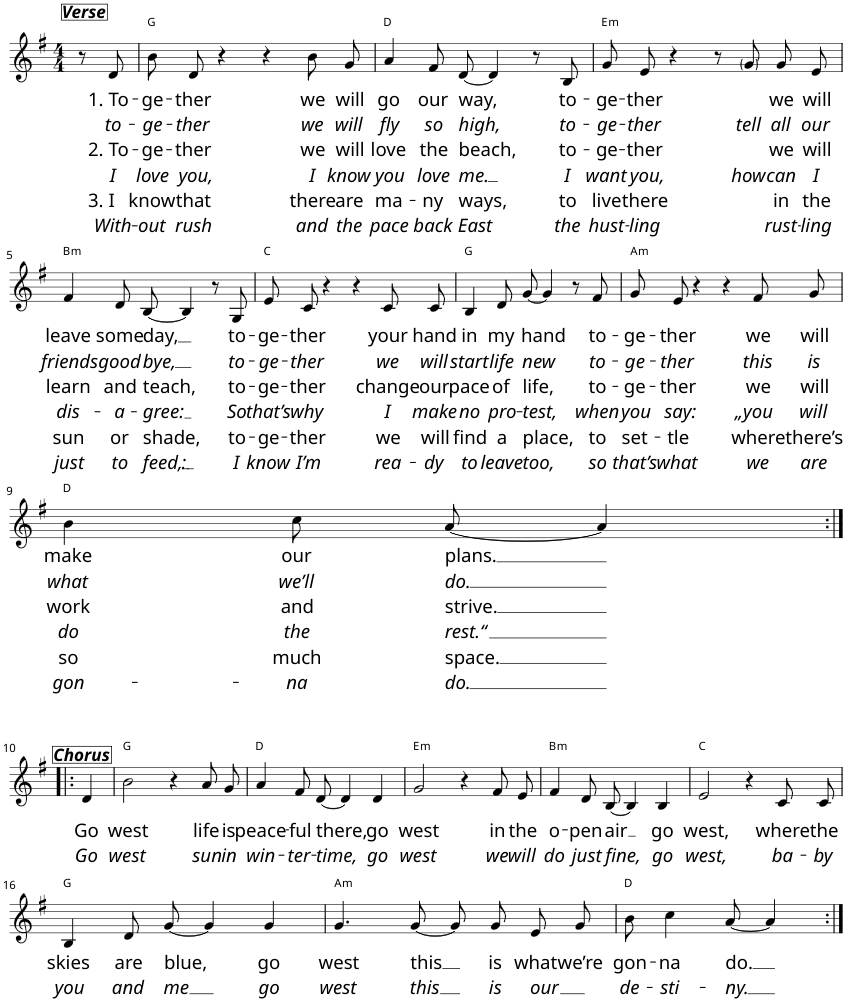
**kern	**text	**text	**text	**text	**text	**text	**harte
*part1	*part1	*part1	*part1	*part1	*part1	*part1	*part1
*staff1	*staff1	*staff1	*staff1	*staff1	*staff1	*staff1	*
*I"P1	*	*	*	*	*	*	*
*clefG2	*	*	*	*	*	*	*
*k[f#]	*	*	*	*	*	*	*
*G:	*	*	*	*	*	*	*
*M4/4	*	*	*	*	*	*	*
=1	=1	=1	=1	=1	=1	=1	=1
!LO:TX:a:Bi:t=Verse	!	!	!	!	!	!	!
8r	.	.	.	.	.	.	.
!	!LO:LY:b	!LO:LY:b	!LO:LY:b	!LO:LY:b	!LO:LY:b	!LO:LY:b	!
8d/	1. To-	to-	2. To-	I	3. I	With-	.
=2	=2	=2	=2	=2	=2	=2	=2
!	!LO:LY:b	!LO:LY:b	!LO:LY:b	!LO:LY:b	!LO:LY:b	!LO:LY:b	!
8b/L	-ge-	-ge-	-ge-	love	know	-out	G:maj
!	!LO:LY:b	!LO:LY:b	!LO:LY:b	!LO:LY:b	!LO:LY:b	!LO:LY:b	!
8d/J	-ther	-ther	-ther	you,	that	rush	.
4r	.	.	.	.	.	.	.
4r	.	.	.	.	.	.	.
!	!LO:LY:b	!LO:LY:b	!LO:LY:b	!LO:LY:b	!LO:LY:b	!LO:LY:b	!
8b/L	we	we	we	I	there	and	.
!	!LO:LY:b	!LO:LY:b	!LO:LY:b	!LO:LY:b	!LO:LY:b	!LO:LY:b	!
8g/J	will	will	will	know	are	the	.
=3	=3	=3	=3	=3	=3	=3	=3
!	!LO:LY:b	!LO:LY:b	!LO:LY:b	!LO:LY:b	!LO:LY:b	!LO:LY:b	!
4a/	go	fly	love	you	ma-	pace	D:maj
!	!LO:LY:b	!LO:LY:b	!LO:LY:b	!LO:LY:b	!LO:LY:b	!LO:LY:b	!
8f#/L	our	so	the	love	-ny	back	.
!	!LO:LY:b	!LO:LY:b	!LO:LY:b	!LO:LY:b	!LO:LY:b	!LO:LY:b	!
[8d/J	way,	high,	beach,	me.	ways,	East	.
4d/]	.	.	.	.	.	.	.
8r	.	.	.	.	.	.	.
!	!LO:LY:b	!LO:LY:b	!LO:LY:b	!LO:LY:b	!LO:LY:b	!LO:LY:b	!
8B/	to-	to-	to-	I	to	the	.
=4	=4	=4	=4	=4	=4	=4	=4
!	!LO:LY:b	!LO:LY:b	!LO:LY:b	!LO:LY:b	!LO:LY:b	!LO:LY:b	!LO:H:kt=m
8g/L	ge-	-ge-	-ge-	want	-live	hust-	E:min
!	!LO:LY:b	!LO:LY:b	!LO:LY:b	!LO:LY:b	!LO:LY:b	!LO:LY:b	!
8e/J	-ther	-ther	-ther	you,	there	-ling	.
4r	.	.	.	.	.	.	.
8r	.	.	.	.	.	.	.
!	!	!LO:LY:b	!	!LO:LY:b	!	!	!
8g/	.	tell	.	how	.	.	.
!	!LO:LY:b	!LO:LY:b	!LO:LY:b	!LO:LY:b	!LO:LY:b	!LO:LY:b	!
8g/L	we	all	we	can	in	rust-	.
!	!LO:LY:b	!LO:LY:b	!LO:LY:b	!LO:LY:b	!LO:LY:b	!LO:LY:b	!
8e/J	will	our	will	I	the	-ling	.
!!LO:LB:g=z
=5	=5	=5	=5	=5	=5	=5	=5
!	!LO:LY:b	!LO:LY:b	!LO:LY:b	!LO:LY:b	!LO:LY:b	!LO:LY:b	!LO:H:kt=m
4f#/	leave	friends	learn	dis-	sun	just	B:min
!	!LO:LY:b	!LO:LY:b	!LO:LY:b	!LO:LY:b	!LO:LY:b	!LO:LY:b	!
8d/L	some	good	and	-a-	or	to	.
!	!LO:LY:b	!LO:LY:b	!LO:LY:b	!LO:LY:b	!LO:LY:b	!LO:LY:b	!
[8B/J	day,	bye,	teach,	-gree:	shade,	feed,	.
!	!	!	!	!	!	!LO:LY:b	!
4B/]	.	.	.	.	.	:	.
8r	.	.	.	.	.	.	.
!	!LO:LY:b	!LO:LY:b	!LO:LY:b	!LO:LY:b	!LO:LY:b	!LO:LY:b	!
8G/	to-	to-	to-	So	to-	I	.
=6	=6	=6	=6	=6	=6	=6	=6
!	!LO:LY:b	!LO:LY:b	!LO:LY:b	!LO:LY:b	!LO:LY:b	!LO:LY:b	!
8e/L	-ge-	-ge-	-ge-	that’s	-ge-	know	C:maj
!	!LO:LY:b	!LO:LY:b	!LO:LY:b	!LO:LY:b	!LO:LY:b	!LO:LY:b	!
8c/J	-ther	-ther	-ther	why	-ther	I’m	.
4r	.	.	.	.	.	.	.
4r	.	.	.	.	.	.	.
!	!LO:LY:b	!LO:LY:b	!LO:LY:b	!LO:LY:b	!LO:LY:b	!LO:LY:b	!
8c/L	your	we	change	I	we	rea-	.
!	!LO:LY:b	!LO:LY:b	!LO:LY:b	!LO:LY:b	!LO:LY:b	!LO:LY:b	!
8c/J	hand	will	our	make	will	-dy	.
=7	=7	=7	=7	=7	=7	=7	=7
!	!LO:LY:b	!LO:LY:b	!LO:LY:b	!LO:LY:b	!LO:LY:b	!LO:LY:b	!
4B/	in	start	pace	no	find	to	G:maj
!	!LO:LY:b	!LO:LY:b	!LO:LY:b	!LO:LY:b	!LO:LY:b	!LO:LY:b	!
8d/L	my	life	of	pro-	a	leave	.
!	!LO:LY:b	!LO:LY:b	!LO:LY:b	!LO:LY:b	!LO:LY:b	!LO:LY:b	!
[8g/J	hand	new	life,	-test,	place,	too,	.
4g/]	.	.	.	.	.	.	.
8r	.	.	.	.	.	.	.
!	!LO:LY:b	!LO:LY:b	!LO:LY:b	!LO:LY:b	!LO:LY:b	!LO:LY:b	!
8f#/	to-	to-	to-	when	to	so	.
=8	=8	=8	=8	=8	=8	=8	=8
!	!LO:LY:b	!LO:LY:b	!LO:LY:b	!LO:LY:b	!LO:LY:b	!LO:LY:b	!LO:H:kt=m
8g/L	-ge-	-ge-	-ge-	you	set-	that’s	A:min
!	!LO:LY:b	!LO:LY:b	!LO:LY:b	!LO:LY:b	!LO:LY:b	!LO:LY:b	!
8e/J	-ther	-ther	-ther	say:	-tle	what	.
4r	.	.	.	.	.	.	.
4r	.	.	.	.	.	.	.
!	!LO:LY:b	!LO:LY:b	!LO:LY:b	!LO:LY:b	!LO:LY:b	!LO:LY:b	!
8f#/L	we	this	we	„you	where	we	.
!	!LO:LY:b	!LO:LY:b	!LO:LY:b	!LO:LY:b	!LO:LY:b	!LO:LY:b	!
8g/J	will	is	will	will	there’s	are	.
!!LO:LB:g=z
=9	=9	=9	=9	=9	=9	=9	=9
!	!LO:LY:b	!LO:LY:b	!LO:LY:b	!LO:LY:b	!LO:LY:b	!LO:LY:b	!
4b\	make	what	work	do	so	gon-	D:maj
!	!LO:LY:b	!LO:LY:b	!LO:LY:b	!LO:LY:b	!LO:LY:b	!LO:LY:b	!
8cc\L	our	we’ll	and	the	much	-na	.
!	!LO:LY:b	!LO:LY:b	!LO:LY:b	!LO:LY:b	!LO:LY:b	!LO:LY:b	!
[8a\J	plans.	do.	strive.	rest.“	space.	do.	.
4a/]	.	.	.	.	.	.	.
!!LO:LB:g=z
=10:|!|:	=10:|!|:	=10:|!|:	=10:|!|:	=10:|!|:	=10:|!|:	=10:|!|:	=10:|!|:
!LO:TX:a:Bi:t=Chorus	!	!	!	!	!	!	!
!	!LO:LY:b	!LO:LY:b	!	!	!	!	!
4d/	Go	Go	.	.	.	.	.
=11	=11	=11	=11	=11	=11	=11	=11
!	!LO:LY:b	!LO:LY:b	!	!	!	!	!
2b\	west	west	.	.	.	.	G:maj
4r	.	.	.	.	.	.	.
!	!LO:LY:b	!LO:LY:b	!	!	!	!	!
8a/L	life	sun	.	.	.	.	.
!	!LO:LY:b	!LO:LY:b	!	!	!	!	!
8g/J	is	in	.	.	.	.	.
=12	=12	=12	=12	=12	=12	=12	=12
!	!LO:LY:b	!LO:LY:b	!	!	!	!	!
4a/	peace-	win-	.	.	.	.	D:maj
!	!LO:LY:b	!LO:LY:b	!	!	!	!	!
8f#/L	-ful	-ter-	.	.	.	.	.
!	!LO:LY:b	!LO:LY:b	!	!	!	!	!
[8d/J	there,	-time,	.	.	.	.	.
4d/]	.	.	.	.	.	.	.
!	!LO:LY:b	!LO:LY:b	!	!	!	!	!
4d/	go	go	.	.	.	.	.
=13	=13	=13	=13	=13	=13	=13	=13
!	!LO:LY:b	!LO:LY:b	!	!	!	!	!LO:H:kt=m
2g/	west	west	.	.	.	.	E:min
4r	.	.	.	.	.	.	.
!	!LO:LY:b	!LO:LY:b	!	!	!	!	!
8f#/L	in	we	.	.	.	.	.
!	!LO:LY:b	!LO:LY:b	!	!	!	!	!
8e/J	the	will	.	.	.	.	.
=14	=14	=14	=14	=14	=14	=14	=14
!	!LO:LY:b	!LO:LY:b	!	!	!	!	!LO:H:kt=m
4f#/	o-	do	.	.	.	.	B:min
!	!LO:LY:b	!LO:LY:b	!	!	!	!	!
8d/L	-pen	just	.	.	.	.	.
!	!LO:LY:b	!LO:LY:b	!	!	!	!	!
[8B/J	air	fine,	.	.	.	.	.
4B/]	.	.	.	.	.	.	.
!	!LO:LY:b	!LO:LY:b	!	!	!	!	!
4B/	go	go	.	.	.	.	.
=15	=15	=15	=15	=15	=15	=15	=15
!	!LO:LY:b	!LO:LY:b	!	!	!	!	!
2e/	west,	west,	.	.	.	.	C:maj
4r	.	.	.	.	.	.	.
!	!LO:LY:b	!LO:LY:b	!	!	!	!	!
8c/L	where	ba-	.	.	.	.	.
!	!LO:LY:b	!LO:LY:b	!	!	!	!	!
8c/J	the	-by	.	.	.	.	.
!!LO:LB:g=z
=16	=16	=16	=16	=16	=16	=16	=16
!	!LO:LY:b	!LO:LY:b	!	!	!	!	!
4B/	skies	you	.	.	.	.	G:maj
!	!LO:LY:b	!LO:LY:b	!	!	!	!	!
8d/L	are	and	.	.	.	.	.
!	!LO:LY:b	!LO:LY:b	!	!	!	!	!
[8g/J	blue,	me	.	.	.	.	.
4g/]	.	.	.	.	.	.	.
!	!LO:LY:b	!LO:LY:b	!	!	!	!	!
4g/	go	go	.	.	.	.	.
=17	=17	=17	=17	=17	=17	=17	=17
!	!LO:LY:b	!LO:LY:b	!	!	!	!	!LO:H:kt=m
4.g/	west	west	.	.	.	.	A:min
!	!LO:LY:b	!LO:LY:b	!	!	!	!	!
[8g/	this	this	.	.	.	.	.
8g/L]	.	.	.	.	.	.	.
!	!LO:LY:b	!LO:LY:b	!	!	!	!	!
8g/J	is	is	.	.	.	.	.
!	!LO:LY:b	!LO:LY:b	!	!	!	!	!
8e/L	what	our	.	.	.	.	.
!	!LO:LY:b	!	!	!	!	!	!
8g/J	we’re	.	.	.	.	.	.
=18	=18	=18	=18	=18	=18	=18	=18
!	!LO:LY:b	!LO:LY:b	!	!	!	!	!
8b\	gon-	de-	.	.	.	.	D:maj
!	!LO:LY:b	!LO:LY:b	!	!	!	!	!
4cc\	-na	-sti-	.	.	.	.	.
!	!LO:LY:b	!LO:LY:b	!	!	!	!	!
[8a/	do.	-ny.	.	.	.	.	.
4a/]	.	.	.	.	.	.	.
=:|!	=:|!	=:|!	=:|!	=:|!	=:|!	=:|!	=:|!
*-	*-	*-	*-	*-	*-	*-	*-
